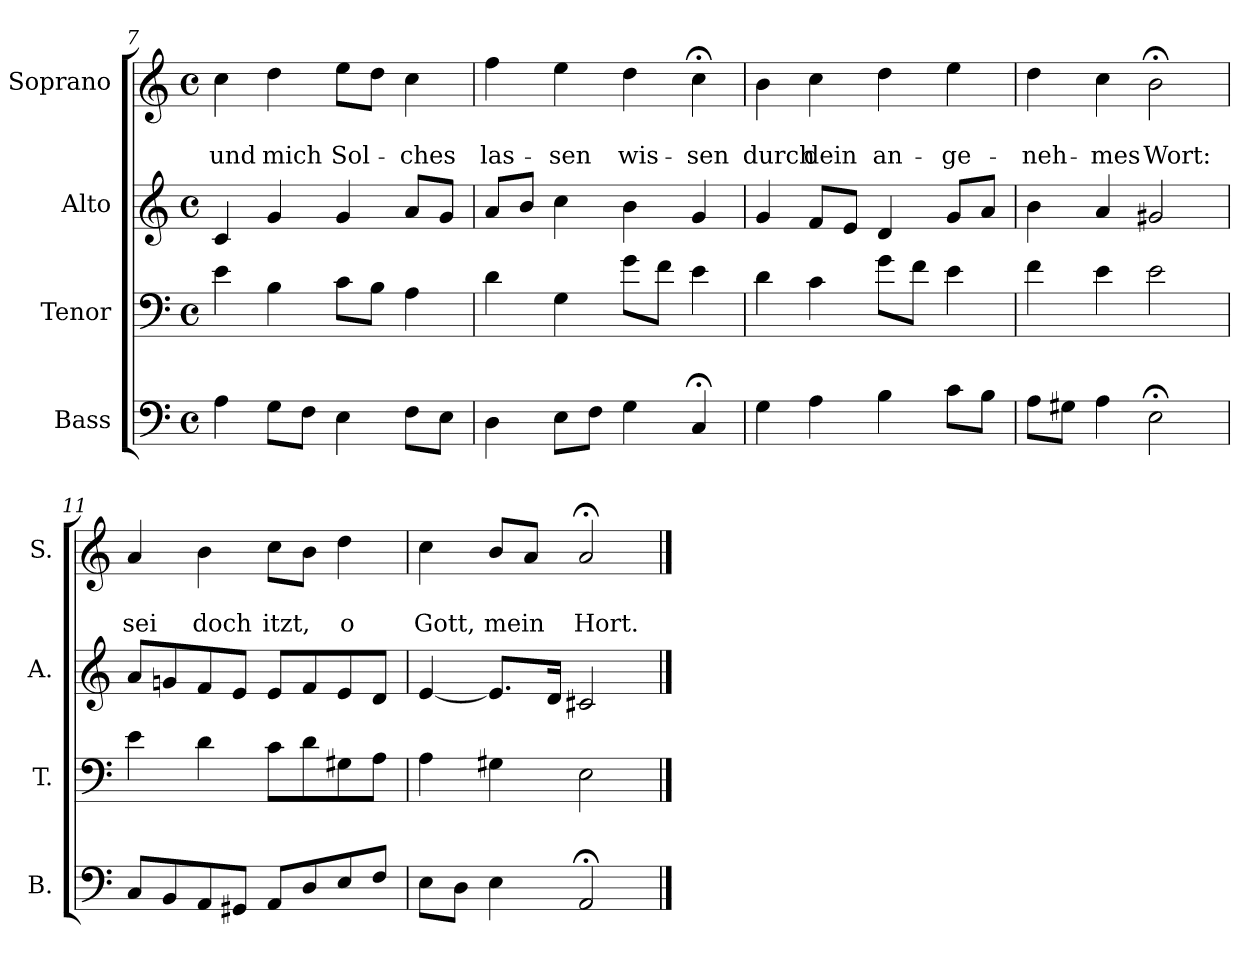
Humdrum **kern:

**kern	**kern	**kern	**kern	**text	**text
*part4	*part3	*part2	*part1	*part1	*part1
*staff4	*staff3	*staff2	*staff1	*staff1	*staff1
*I"Bass	*I"Tenor	*I"Alto	*I"Soprano	*	*
*I'B.	*I'T.	*I'A.	*I'S.	*	*
*clefF4	*clefF4	*clefG2	*clefG2	*	*
*k[]	*k[]	*k[]	*k[]	*	*
*	*	*	*a:	*	*
*M4/4	*M4/4	*M4/4	*M4/4	*	*
*met(c)	*met(c)	*met(c)	*met(c)	*	*
=7	=7	=7	=7	=7	=7
4A\	4e\	4c/	4cc\	.	und
8G\L	4B\	4g/	4dd\	.	mich
8F\J	.	.	.	.	.
4E\	8c\L	4g/	8ee\L	.	Sol-
.	8B\J	.	8dd\J	.	.
8F\L	4A\	8a/L	4cc\	.	-ches
8E\J	.	8g/J	.	.	.
=8	=8	=8	=8	=8	=8
4D\	4d\	8a/L	4ff\	.	las-
.	.	8b/J	.	.	.
8E\L	4G\	4cc\	4ee\	.	-sen
8F\J	.	.	.	.	.
4G\	8g\L	4b\	4dd\	.	wis-
.	8f\J	.	.	.	.
4C;</	4e\	4g/	4cc;<\	.	-sen
!!LO:PB:g=z
=9	=9	=9	=9	=9	=9
4G\	4d\	4g/	4b\	.	durch
4A\	4c\	8f/L	4cc\	.	dein
.	.	8e/J	.	.	.
4B\	8g\L	4d/	4dd\	.	an-
.	8f\J	.	.	.	.
8c\L	4e\	8g/L	4ee\	.	-ge-
8B\J	.	8a/J	.	.	.
=10	=10	=10	=10	=10	=10
8A\L	4f\	4b\	4dd\	.	-neh-
8G#X\J	.	.	.	.	.
4A\	4e\	4a/	4cc\	.	-mes
2E;<\	2e\	2g#X/	2b;<\	.	Wort:
=11	=11	=11	=11	=11	=11
8C/L	4e\	8a/L	4a/	.	sei
8BB/	.	8gn/	.	.	.
8AA/	4d\	8f/	4b\	.	doch
8GG#X/J	.	8e/J	.	.	.
8AA/L	8c\L	8e/L	8cc\L	.	itzt,
8D/	8d\	8f/	8b\J	.	.
8E/	8G#X\	8e/	4dd\	.	o
8F/J	8A\J	8d/J	.	.	.
=12	=12	=12	=12	=12	=12
8E\L	4A\	[4e/	4cc\	.	Gott,
8D\J	.	.	.	.	.
4E\	4G#X\	8.e/L]	8b/L	.	mein
.	.	.	8a/J	.	.
.	.	16d/Jk	.	.	.
2AA;</	2E\	2c#X/	2a;</	.	Hort.
==	==	==	==	==	==
*-	*-	*-	*-	*-	*-
